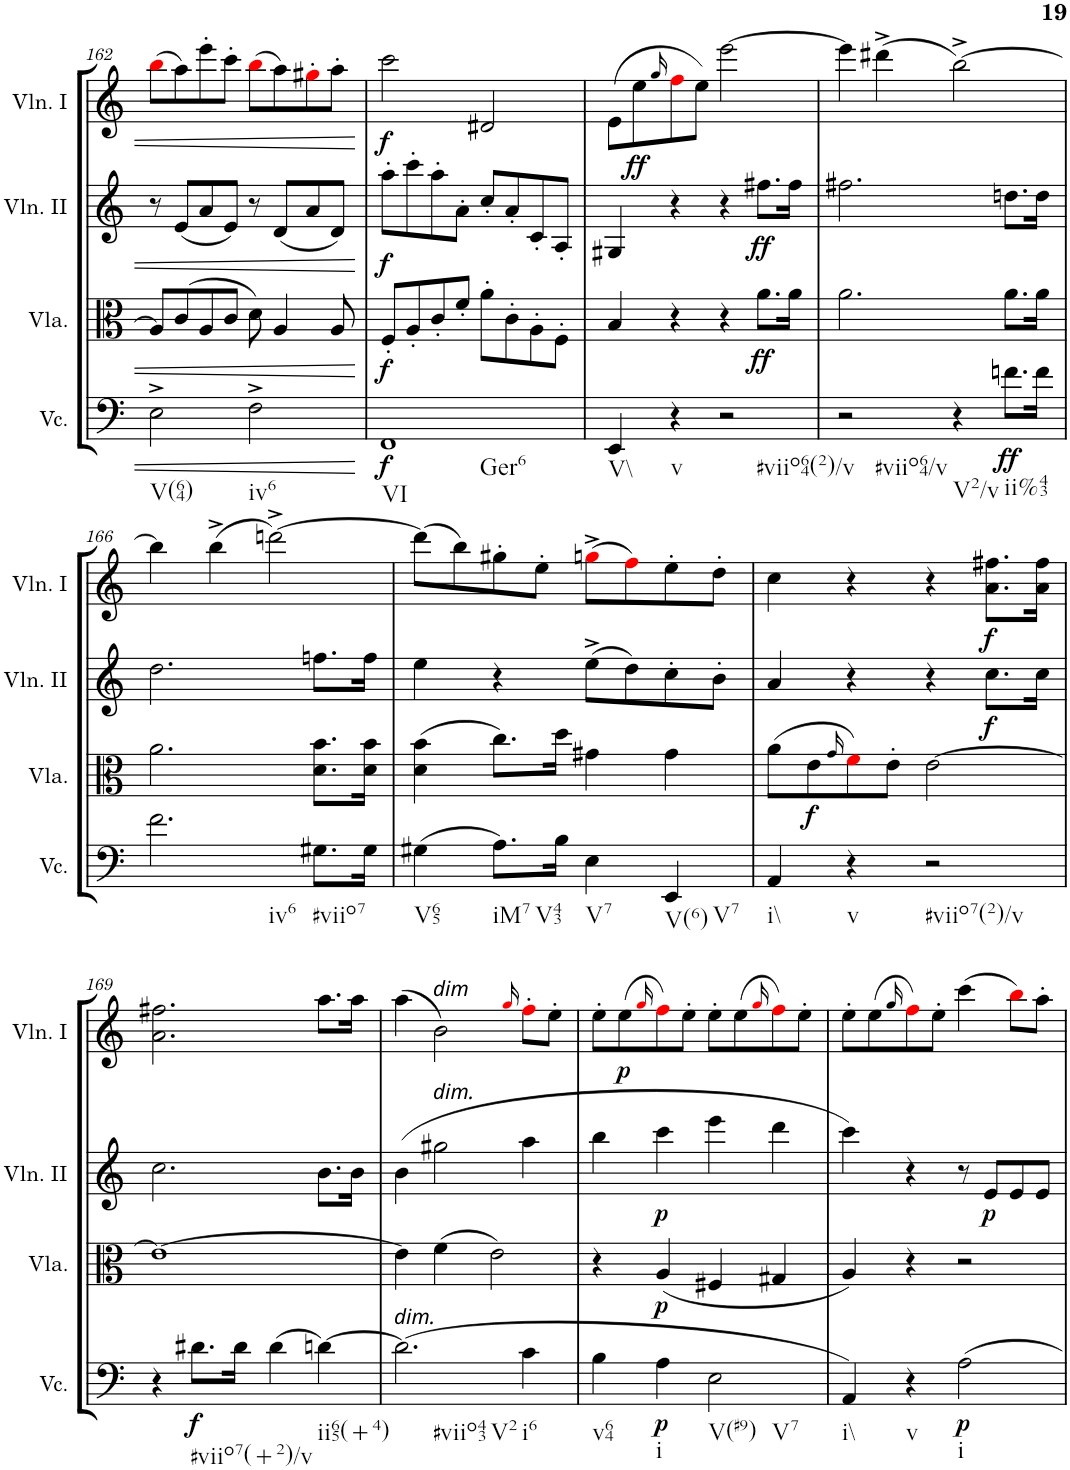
**kern	**dynam	**kern	**dynam	**kern	**dynam	**kern	**dynam
*part4	*part4	*part3	*part3	*part2	*part2	*part1	*part1
*staff4	*staff4	*staff3	*staff3	*staff2	*staff2	*staff1	*staff1
*I"Violoncello	*	*I"Viola	*	*I"Violino II	*	*I"Violino I	*
*I'Vc.	*	*I'Vla.	*	*I'Vln. II	*	*I'Vln. I	*
!!LO:PB:g=z
*clefC4	*	*clefC3	*	*clefG2	*	*clefG2	*
*k[]	*	*k[]	*	*k[]	*	*k[]	*
*C:	*	*C:	*	*C:	*	*C:	*
*M4/4	*	*M4/4	*	*M4/4	*	*M4/4	*
*met(c)	*	*met(c)	*	*met(c)	*	*met(c)	*
=162	=162	=162	=162	=162	=162	=162	=162
!LO:TX:b:t=V(64)	!	!	!	!	!	!	!
2E^\	.	8A/L]	.	8r	.	(>8bbi\L	.
.	.	(>8c/	.	(<8e/L	.	8aa\)	.
.	.	8A/	.	8a/	.	8eee'\	.
.	.	8c/J	.	8e/J)	.	8ccc'\J	.
!LO:TX:b:t=iv6	!	!	!	!	!	!	!
2F^\	.	8d\)	.	8r	.	(>8bbi\L	.
.	.	4A/	.	(<8d/L	.	8aa\)	.
.	.	.	.	8a/	.	8gg#X'i\	.
.	.	8A/	.	8d/J)	.	8aa'\J	.
=163	=163	=163	=163	=163	=163	=163	=163
!LO:TX:b:t=VI	!	!	!	!	!	!	!
!LO:TX:b:t=Ger6	!	!	!	!	!	!	!
!	!LO:DY:b	!	!LO:DY:b	!	!LO:DY:b	!	!LO:DY:b
1FF	f	8F'/L	f	8aa'\L	f	2ccc\	f
.	.	8A'/	.	8ccc'\	.	.	.
.	.	8c'/	.	8aa'\	.	.	.
.	.	8f'/J	.	8a'\J	.	.	.
.	.	8a'\L	.	8cc'/L	.	2d#X/	.
.	.	8c'\	.	8a'/	.	.	.
.	.	8A'\	.	8c'/	.	.	.
.	.	8F'\J	.	8A'/J	.	.	.
=164	=164	=164	=164	=164	=164	=164	=164
!LO:TX:b:t=V\\	!	!	!	!	!	!	!
4EE/	.	4B/	.	4G#X/	.	(>8e\L	.
!	!	!	!	!	!	!	!LO:DY:b
.	.	.	.	.	.	8ee\	ff
.	.	.	.	.	.	16qgg/	.
!LO:TX:b:t=v	!	!	!	!	!	!	!
4r	.	4r	.	4r	.	8ffi\	.
.	.	.	.	.	.	8ee\J)	.
!LO:TX:b:t=#viio64(2)/v	!	!	!	!	!	!	!
2r	.	4r	.	4r	.	[2eee\	.
!	!	!	!LO:DY:b	!	!LO:DY:b	!	!
.	.	8.a\L	ff	8.ff#X\L	ff	.	.
.	.	16a\Jk	.	16ff#\Jk	.	.	.
=165	=165	=165	=165	=165	=165	=165	=165
!LO:TX:b:t=#viio64/v	!	!	!	!	!	!	!
2r	.	2.a\	.	2.ff#X\	.	4eee\]	.
.	.	.	.	.	.	(>4ddd#X^\	.
!LO:TX:b:t=V2/v	!	!	!	!	!	!	!
4r	.	.	.	.	.	[2bb^\)	.
!LO:TX:b:t=ii%43	!	!	!	!	!	!	!
!	!LO:DY:b	!	!	!	!	!	!
8.fn\L	ff	8.a\L	.	8.ddn\L	.	.	.
16f\Jk	.	16a\Jk	.	16dd\Jk	.	.	.
!!LO:LB:g=z
=166	=166	=166	=166	=166	=166	=166	=166
!LO:TX:b:t=iv6	!	!	!	!	!	!	!
2.f\	.	2.a\	.	2.dd\	.	4bb\]	.
.	.	.	.	.	.	(>4bb^\	.
.	.	.	.	.	.	[2dddn^\)	.
!LO:TX:b:t=#viio7	!	!	!	!	!	!	!
8.G#X\L	.	8.d\ 8.b\L	.	8.ffn\L	.	.	.
16G#\Jk	.	16d\ 16b\Jk	.	16ff\Jk	.	.	.
=167	=167	=167	=167	=167	=167	=167	=167
!LO:TX:b:t=V65	!	!	!	!	!	!	!
(>4G#X\	.	(>4d\ 4b\	.	4ee\	.	(>8ddd\L]	.
.	.	.	.	.	.	8bb\)	.
!LO:TX:b:t=iM7	!	!	!	!	!	!	!
!LO:TX:b:t=V43	!	!	!	!	!	!	!
8.A\L)	.	8.cc\L)	.	4r	.	8gg#X'\	.
.	.	.	.	.	.	8ee'\J	.
16B\Jk	.	16dd\Jk	.	.	.	.	.
!LO:TX:b:t=V7	!	!	!	!	!	!	!
4E\	.	4g#X\	.	(>8ee^\L	.	(>8ggn^i\L	.
.	.	.	.	8dd\)	.	8ffi\)	.
!LO:TX:b:t=V(6)	!	!	!	!	!	!	!
!LO:TX:b:t=V7	!	!	!	!	!	!	!
4EE/	.	4g#\	.	8cc'\	.	8ee'\	.
.	.	.	.	8b'\J	.	8dd'\J	.
=168	=168	=168	=168	=168	=168	=168	=168
!LO:TX:b:t=i\\	!	!	!	!	!	!	!
4AA/	.	(>8a\L	.	4a/	.	4cc\	.
!	!	!	!LO:DY:b	!	!	!	!
.	.	8e\	f	.	.	.	.
.	.	16qg/	.	.	.	.	.
!LO:TX:b:t=v	!	!	!	!	!	!	!
4r	.	8fi\)	.	4r	.	4r	.
.	.	8e'\J	.	.	.	.	.
!LO:TX:b:t=#viio7(2)/v	!	!	!	!	!	!	!
2r	.	[2e\	.	4r	.	4r	.
!	!	!	!	!	!LO:DY:b	!	!LO:DY:b
.	.	.	.	8.cc\L	f	8.a\ 8.ff#X\L	f
.	.	.	.	16cc\Jk	.	16a\ 16ff#\Jk	.
!!LO:LB:g=z
=169	=169	=169	=169	=169	=169	=169	=169
4r	.	1e_	.	2.cc\	.	2.a\ 2.ff#X\	.
!LO:TX:b:t=#viio7(+2)/v	!	!	!	!	!	!	!
!	!LO:DY:b	!	!	!	!	!	!
8.d#X\L	f	.	.	.	.	.	.
16d#\Jk	.	.	.	.	.	.	.
(>4d#\	.	.	.	.	.	.	.
!LO:TX:b:t=ii65(+4)	!	!	!	!	!	!	!
[4dn\)	.	.	.	8.b\L	.	8.aa\L	.
.	.	.	.	16b\Jk	.	16aa\Jk	.
=170	=170	=170	=170	=170	=170	=170	=170
!LO:TX:a:i:t=dim.	!	!	!	!	!	!	!
!LO:TX:b:t=#viio43	!	!	!	!	!	!	!
!LO:TX:b:t=V2	!	!	!	!	!	!	!
(>2.d\]	.	4e\]	.	(>4b\	.	(>4aa\	.
!	!	!	!	!	!	!LO:TX:a:i:t=dim	!
!	!	!	!	!LO:TX:a:i:t=dim.	!	!	!
.	.	(>4f\	.	2gg#X\	.	2b\)	.
.	.	2e\)	.	.	.	.	.
.	.	.	.	.	.	16qggi/	.
!LO:TX:b:t=i6	!	!	!	!	!	!	!
4c\	.	.	.	4aa\	.	8ff'i\L	.
.	.	.	.	.	.	8ee'\J	.
=171	=171	=171	=171	=171	=171	=171	=171
!LO:TX:b:t=v64	!	!	!	!	!	!	!
4B\	.	4r	.	4bb\	.	8ee'\L	.
!	!	!	!	!	!	!	!LO:DY:b
.	.	.	.	.	.	(>8ee\	p
.	.	.	.	.	.	16qggi/	.
!LO:TX:b:t=i	!	!	!	!	!	!	!
!	!LO:DY:b	!	!LO:DY:b	!	!LO:DY:b	!	!
4A\	p	(<4A/	p	4ccc\	p	8ffi\)	.
.	.	.	.	.	.	8ee'\J	.
!LO:TX:b:t=V(#9)	!	!	!	!	!	!	!
!LO:TX:b:t=V7	!	!	!	!	!	!	!
2E\	.	4F#X/	.	4eee\	.	8ee'\L	.
.	.	.	.	.	.	(>8ee\	.
.	.	.	.	.	.	16qggi/	.
.	.	4G#X/	.	4ddd\	.	8ffi\)	.
.	.	.	.	.	.	8ee'\J	.
=172	=172	=172	=172	=172	=172	=172	=172
!LO:TX:b:t=i\\	!	!	!	!	!	!	!
4AA/)	.	4A/)	.	4ccc\)	.	8ee'\L	.
.	.	.	.	.	.	(>8ee\	.
.	.	.	.	.	.	16qgg/	.
!LO:TX:b:t=v	!	!	!	!	!	!	!
4r	.	4r	.	4r	.	8ffi\)	.
.	.	.	.	.	.	8ee'\J	.
!LO:TX:b:t=i	!	!	!	!	!	!	!
!	!LO:DY:b	!	!	!	!	!	!
2A\	p	2r	.	8r	.	(>4ccc\	.
!	!	!	!	!	!LO:DY:b	!	!
.	.	.	.	8e/L	p	.	.
.	.	.	.	8e/	.	8bbi\L)	.
.	.	.	.	8e/J	.	8aa'\J	.
=	=	=	=	=	=	=	=
*-	*-	*-	*-	*-	*-	*-	*-
